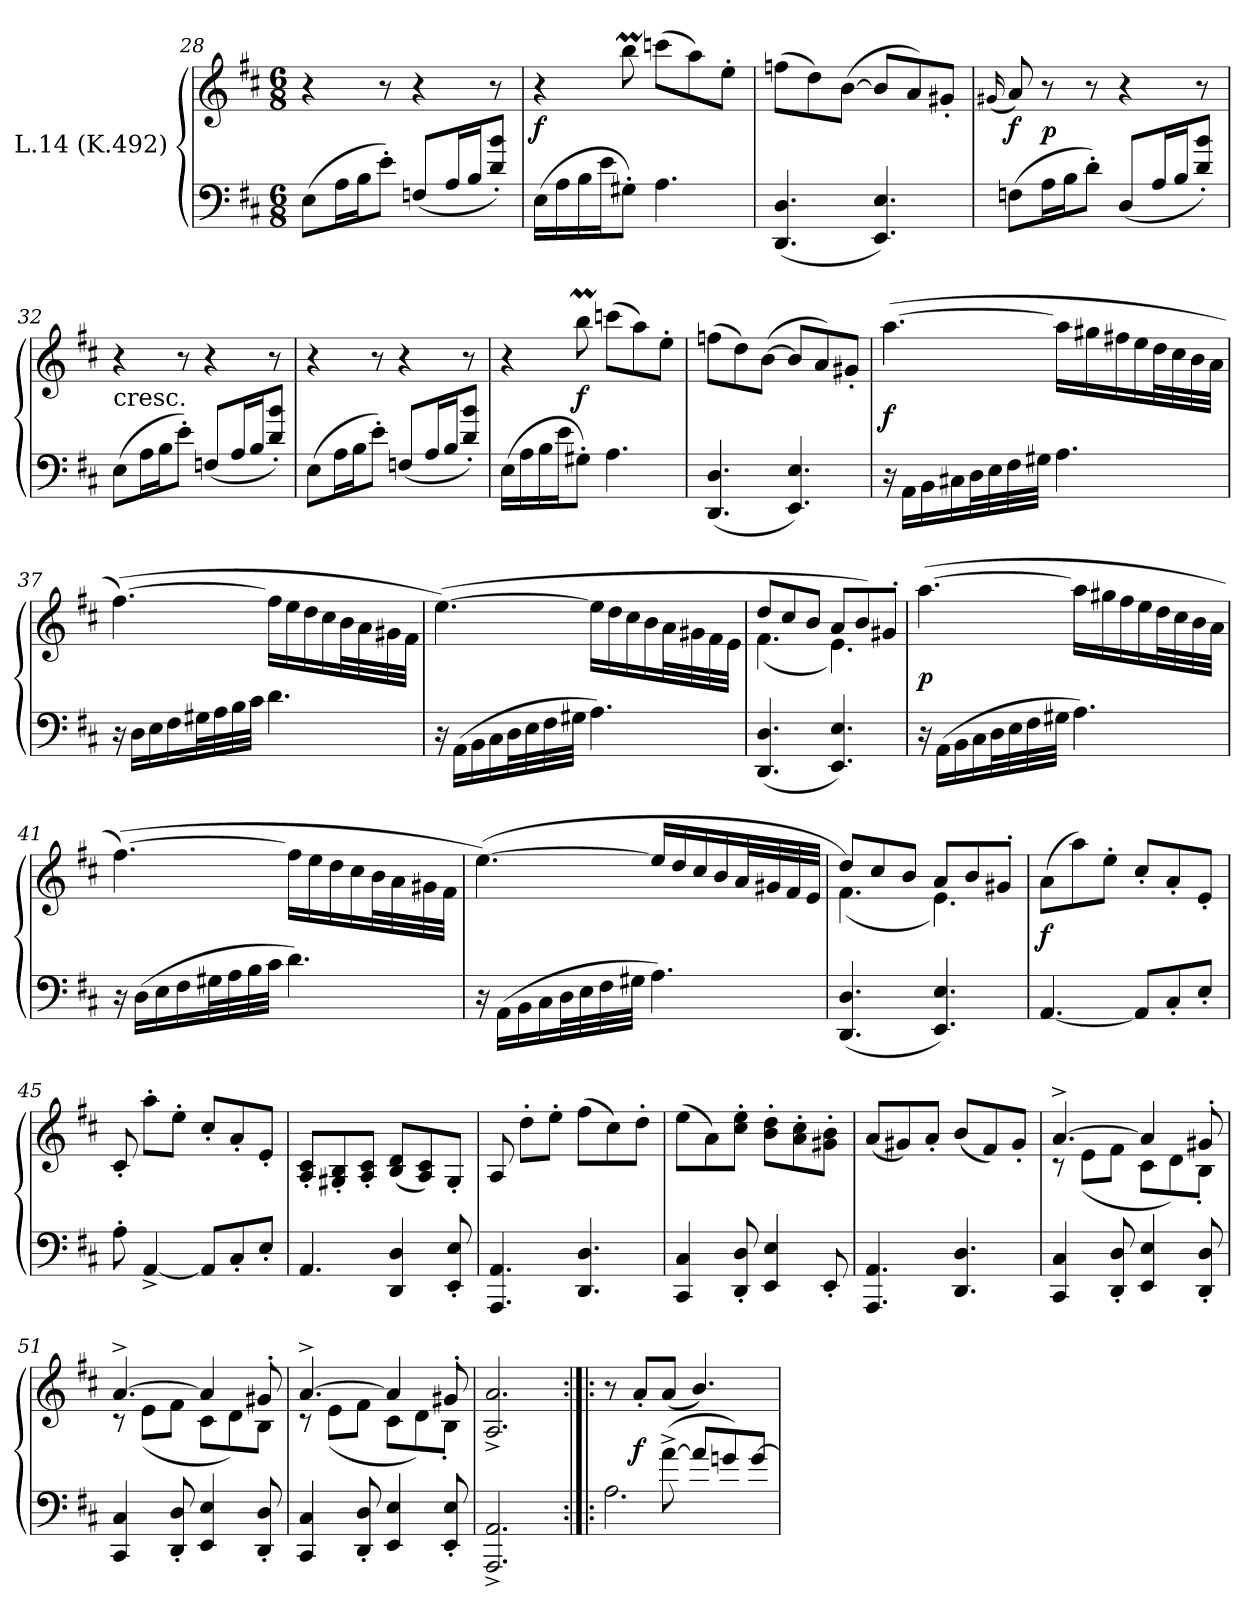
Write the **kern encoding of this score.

**kern	**kern	**dynam
*part1	*part1	*part1
*staff2	*staff1	*staff1/2
*I"L.14 (K.492)	*	*
*clefF4	*clefG2	*
*k[f#c#]	*k[f#c#]	*
*D:	*D:	*
*M6/8	*M6/8	*
=28	=28	=28
(8EL	4r	.
16AL	.	.
16BJ	.	.
8e'J)	8r	.
(<8Fn/L	4r	.
16A/L	.	.
16B/J	.	.
8d'\ 8b'\J)	8r	.
=29	=29	=29
(16ELL	4r	f
16A	.	.
16B	.	.
16eJ	.	.
8G#X'J)	8bbM	.
4.A	(8cccnL	.
.	8aa)	.
.	8ee'J	.
=30	=30	=30
(4.DD 4.D	(8ffnL	.
.	8dd)	.
.	([8bJ	.
4.EE 4.E)	8bL]	.
.	8a)	.
.	8g#X'J	.
!!LO:LB:g=z
=31	=31	=31
.	(16qqg#X	.
(8FnL	8a)	f
16AL	8r	p
16BJ	.	.
8d'J)	8r	.
(<8D/L	4r	.
16A/L	.	.
16B/J	.	.
8d'\ 8b'\J)	8r	.
=32	=32	=32
!	!LO:TX:c:t=cresc.	!
(8EL	4r	.
16AL	.	.
16BJ	.	.
8e'J)	8r	.
(<8Fn/L	4r	.
16A/L	.	.
16B/J	.	.
8d'\ 8b'\J)	8r	.
=33	=33	=33
(8EL	4r	.
16AL	.	.
16BJ	.	.
8e'J)	8r	.
(<8Fn/L	4r	.
16A/L	.	.
16B/J	.	.
8d'\ 8b'\J)	8r	.
=34	=34	=34
(16ELL	4r	.
16A	.	.
16B	.	.
16eJ	.	.
8G#X'J)	8bbM	f
4.A	(8cccnL	.
.	8aa)	.
.	8ee'J	.
!!LO:LB:g=z
=35	=35	=35
(4.DD 4.D	(8ffnL	.
.	8dd)	.
.	([8bJ	.
4.EE 4.E)	8bL]	.
.	8a)	.
.	8g#X'J	.
=36	=36	=36
16r	([4.aa	f
16AALL	.	.
16BB	.	.
16C#X	.	.
32DL	.	.
32E	.	.
32F#	.	.
32G#XJJJ	.	.
4.A	16aaLL]	.
.	16gg#X	.
.	16ff#X	.
.	16ee	.
.	32ddL	.
.	32cc#	.
.	32b	.
.	32aJJJ	.
=37	=37	=37
16r	([4.ff#)	.
16DLL	.	.
16E	.	.
16F#	.	.
32G#XL	.	.
32A	.	.
32B	.	.
32c#JJJ	.	.
4.d	16ff#LL]	.
.	16ee	.
.	16dd	.
.	16cc#	.
.	32bL	.
.	32a	.
.	32g#X	.
.	32f#JJJ	.
!!LO:LB:g=z
=38	=38	=38
16r	([4.ee)	.
(16AALL	.	.
16BB	.	.
16C#	.	.
32DL	.	.
32E	.	.
32F#	.	.
32G#XJJJ	.	.
4.A)	16ee\LL]	.
.	16dd\	.
.	16cc#\	.
.	16b\	.
.	32a\L	.
.	32g#X\	.
.	32f#\	.
.	32e\JJJ	.
=39	=39	=39
*	*^	*
(4.DD 4.D	(8ddL	(4.f#)	.
.	8cc#	.	.
.	8bJ	.	.
4.EE 4.E)	8aL	4.e)	.
.	8b)	.	.
.	8g#X'J	.	.
*	*v	*v	*
=40	=40	=40
16r	([4.aa	p
(16AALL	.	.
16BB	.	.
16C#	.	.
32DL	.	.
32E	.	.
32F#	.	.
32G#XJJJ	.	.
4.A)	16aaLL]	.
.	16gg#X	.
.	16ff#	.
.	16ee	.
.	32ddL	.
.	32cc#	.
.	32b	.
.	32aJJJ	.
!!LO:LB:g=z
=41	=41	=41
16r	([4.ff#)	.
(16DLL	.	.
16E	.	.
16F#	.	.
32G#XL	.	.
32A	.	.
32B	.	.
32c#JJJ	.	.
4.d)	16ff#LL]	.
.	16ee	.
.	16dd	.
.	16cc#	.
.	32bL	.
.	32a	.
.	32g#X	.
.	32f#JJJ	.
=42	=42	=42
16r	([4.ee)	.
(16AALL	.	.
16BB	.	.
16C#	.	.
32DL	.	.
32E	.	.
32F#	.	.
32G#XJJJ	.	.
4.A)	16eeLL]	.
.	16dd	.
.	16cc#	.
.	16b	.
.	32aL	.
.	32g#X	.
.	32f#	.
.	32eJJJ	.
=43	=43	=43
*	*^	*
(4.DD 4.D	8ddL	(4.f#)	.
.	8cc#	.	.
.	8bJ	.	.
4.EE 4.E)	8aL	4.e)	.
.	8b	.	.
.	8g#X'J	.	.
*	*v	*v	*
!!LO:LB:g=z
=44	=44	=44
[4.AA	(8aL	f
.	8aa)	.
.	8ee'J	.
8AAL]	8cc#'L	.
8C#'	8a'	.
8E'J	8e'J	.
=45	=45	=45
8A'	8c#'	.
[4AA^	8aa'L	.
.	8ee'J	.
8AAL]	8cc#'L	.
8C#'	8a'	.
8E'J	8e'J	.
=46	=46	=46
4.AA	8A' 8c#'L	.
.	8G#X' 8B'	.
.	8A' 8c#'J	.
4DD 4D	(8B 8dL	.
.	8A 8c#)	.
8EE' 8E'	8G#'J	.
=47	=47	=47
4.AAA 4.AA	8A	.
.	8dd'L	.
.	8ee'J	.
4.DD 4.D	(8ff#L	.
.	8cc#)	.
.	8dd'J	.
=48	=48	=48
4CC# 4C#	(8eeL	.
.	8a)	.
8DD' 8D'	8cc#' 8ee'J	.
4EE 4E	8b' 8dd'L	.
.	8a' 8cc#'	.
8EE'	8g#X' 8b'J	.
!!LO:LB:g=z
=49	=49	=49
4.AAA 4.AA	(8aL	.
.	8g#X)	.
.	8a'J	.
4.DD 4.D	(8bL	.
.	8f#)	.
.	8g#'J	.
=50	=50	=50
*	*^	*
4CC# 4C#	[4.a^	8rc	.
.	.	(8eL	.
8DD' 8D'	.	8f#J	.
4EE 4E	4a]	8c#L	.
.	.	8d)	.
8DD' 8D'	8g#X'	8B'J	.
=51	=51	=51	=51
4CC# 4C#	[4.a^	8rc	.
.	.	(8eL	.
8DD' 8D'	.	8f#J	.
4EE 4E	4a]	8c#L	.
.	.	8d)	.
8DD' 8D'	8g#X'	8BJ	.
=52	=52	=52	=52
4CC# 4C#	[4.a^	8rc	.
.	.	(8eL	.
8DD' 8D'	.	8f#J	.
4EE 4E	4a]	8c#L	.
.	.	8d)	.
8EE' 8E'	8g#X'	8B'J	.
*	*v	*v	*
=53	=53	=53
2.AAA^ 2.AA^	2.A^ 2.a^	.
!!LO:LB:g=z
=54:|!|:	=54:|!|:	=54:|!|:
*^	*	*
4ryy	2.A	8r	.
.	.	8a'>L	f
(<[8a^<\	.	(>8a/J	.
8a\L]	.	4.b/)	.
8gn/)	.	.	.
[8g/J	.	.	.
*v	*v	*	*
=	=	=
*-	*-	*-
